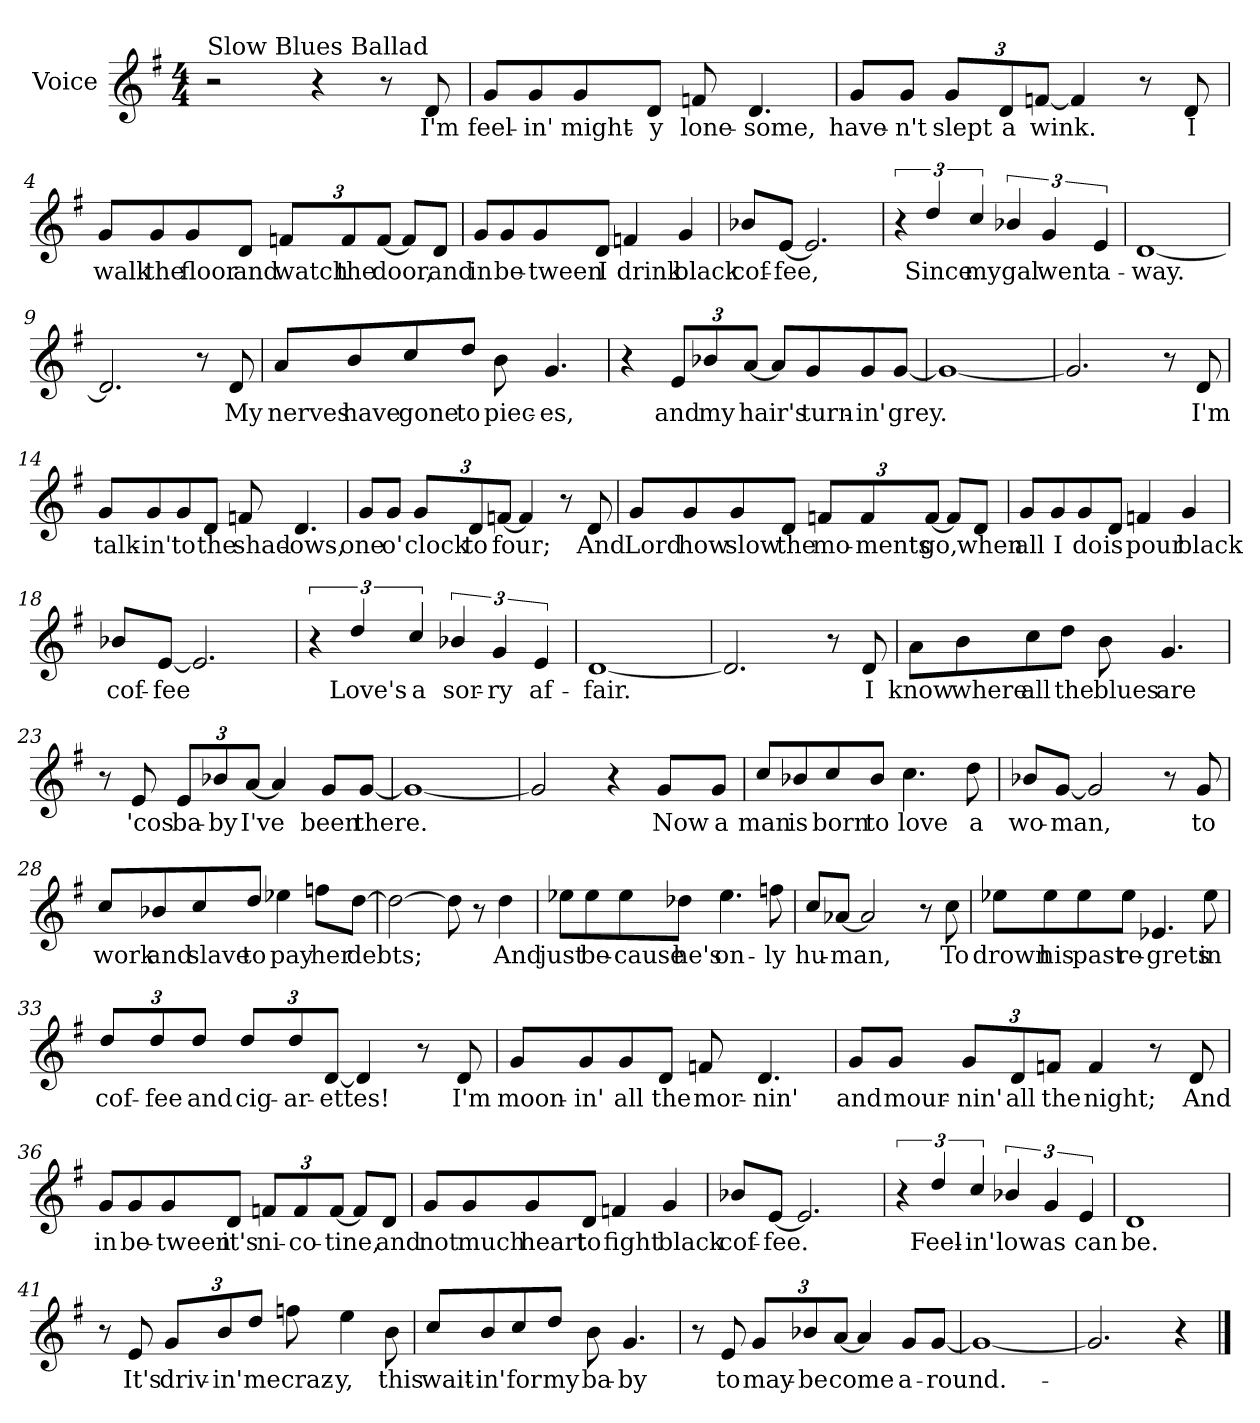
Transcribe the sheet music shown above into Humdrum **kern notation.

**kern	**text
*part1	*part1
*staff1	*staff1
*I"Voice	*
*clefG2	*
*k[f#]	*
*G:	*
*M4/4	*
=1	=1
!LO:TX:a:t=Slow Blues Ballad	!
2r	.
4r	.
8r	.
8d/	I'm
=2	=2
8g/L	feel-
8g/	-in'
8g/	might-
8d/J	-y
8fn/	lone-
4.d/	-some,
=3	=3
8g/L	have-
8g/J	-n't
*Xbrackettup	*
12g/L	slept
12d/	a
[12fn/J	wink.
4f/]	.
8r	.
8d/	I
!!LO:LB:g=z
=4	=4
8g/L	walk
8g/	the
8g/	floor
8d/J	and
12fn/L	watch
12f/	the
[12f/J	door,
8f/L]	.
8d/J	and
=5	=5
8g/L	in
8g/	be-
8g/	-tween
8d/J	I
4fn/	drink
4g/	black
=6	=6
8b-X/L	cof-
[8e/J	-fee,
2.e/]	.
!!LO:LB:g=z
=7	=7
*brackettup	*
6r	.
6dd/	Since
6cc/	my
6b-X/	gal
6g/	went
6e/	a-
=8	=8
[1d	-way.
=9	=9
2.d/]	.
8r	.
8d/	My
=10	=10
8a/L	nerves
8b/	have
8cc/	gone
8dd/J	to
8b\	piec-
4.g/	es,
!!LO:LB:g=z
=11	=11
4r	.
*Xbrackettup	*
12e/L	and
12b-X/	my
[12a/J	hair's
8a/L]	.
8g/	turn-
8g/	-in'
[8g/J	grey.
=12	=12
1g_	.
=13	=13
2.g/]	.
8r	.
8d/	I'm
=14	=14
8g/L	talk-
8g/	-in'
8g/	to
8d/J	the
8fn/	shad-
4.d/	-ows,
!!LO:LB:g=z
=15	=15
8g/L	one
8g/J	o'
12g/L	clock
12d/	to
[12fn/J	four;
4f/]	.
8r	.
8d/	And
=16	=16
8g/L	Lord
8g/	how
8g/	slow
8d/J	the
12fn/L	mo-
12f/	-ments
[12f/J	go,
8f/L]	.
8d/J	when
!!LO:LB:g=z
=17	=17
8g/L	all
8g/	I
8g/	do
8d/J	is
4fn/	pour
4g/	black
=18	=18
8b-X/L	cof-
[8e/J	-fee
2.e/]	.
=19	=19
*brackettup	*
6r	.
6dd/	Love's
6cc/	a
6b-X/	sor-
6g/	-ry
6e/	af-
=20	=20
[1d	-fair.
=21	=21
2.d/]	.
8r	.
8d/	I
!!LO:LB:g=z
=22	=22
8a\L	know
8b\	where
8cc\	all
8dd\J	the
8b\	blues
4.g/	are
=23	=23
8r	.
8e/	'cos
*Xbrackettup	*
12e/L	ba-
12b-X/	-by
[12a/J	I've
4a/]	.
8g/L	been
[8g/J	there.
=24	=24
1g_	.
=25	=25
2g/]	.
4r	.
8g/L	Now
8g/J	a
!!LO:LB:g=z
=26	=26
8cc/L	man
8b-X/	is
8cc/	born
8b-/J	to
4.cc\	love
8dd\	a
=27	=27
8b-X/L	wo-
[8g/J	man,
2g/]	.
8r	.
8g/	to
=28	=28
8cc/L	work
8b-X/	and
8cc/	slave
8dd/J	to
4ee-X\	pay
8ffn\L	her
[8dd\J	debts;
!!LO:PB:g=z
=29	=29
2dd\_	.
8dd\]	.
8r	.
4dd\	And
=30	=30
8ee-X\L	just
8ee-\	be-
8ee-\	-cause
8dd-X\J	he's
4.ee-\	on-
8ffn\	-ly
=31	=31
8cc/L	hu-
[8a-X/J	-man,
2a-/]	.
8r	.
8cc\	To
=32	=32
8ee-X\L	drown
8ee-\	his
8ee-\	past
8ee-\J	re-
4.e-X/	-grets
8ee-\	in
!!LO:LB:g=z
=33	=33
12dd/L	cof-
12dd/	-fee
12dd/J	and
12dd/L	cig-
12dd/	-ar-
[12d/J	-ettes!
4d/]	.
8r	.
8d/	I'm
=34	=34
8g/L	moon-
8g/	in'
8g/	all
8d/J	the
8fn/	mor-
4.d/	-nin'
!!LO:LB:g=z
=35	=35
8g/L	and
8g/J	mour-
12g/L	-nin'
12d/	all
12fn/J	the
4f/	night;
8r	.
8d/	And
=36	=36
8g/L	in
8g/	be-
8g/	tween
8d/J	it's
12fn/L	ni-
12f/	-co-
[12f/J	tine,
8f/L]	.
8d/J	and
!!LO:LB:g=z
=37	=37
8g/L	not
8g/	much
8g/	heart
8d/J	to
4fn/	fight
4g/	black
=38	=38
8b-X/L	cof-
[8e/J	-fee.
2.e/]	.
=39	=39
*brackettup	*
6r	.
6dd/	Feel-
6cc/	-in'
6b-X/	low
6g/	as
6e/	can
=40	=40
1d	be.
!!LO:LB:g=z
=41	=41
8r	.
8e/	It's
*Xbrackettup	*
12g/L	driv-
12b/	-in'
12dd/J	me
8ffn\	craz-
4ee\	-y,
8b\	this
=42	=42
8cc/L	wait-
8b/	-in'
8cc/	for
8dd/J	my
8b\	ba-
4.g/	-by
!!LO:LB:g=z
=43	=43
8r	.
8e/	to
12g/L	may-
12b-X/	-be
[12a/J	come
4a/]	.
8g/L	a-
[8g/J	-round.-
=44	=44
1g_	.
=45	=45
2.g/]	.
4r	.
==	==
*-	*-
